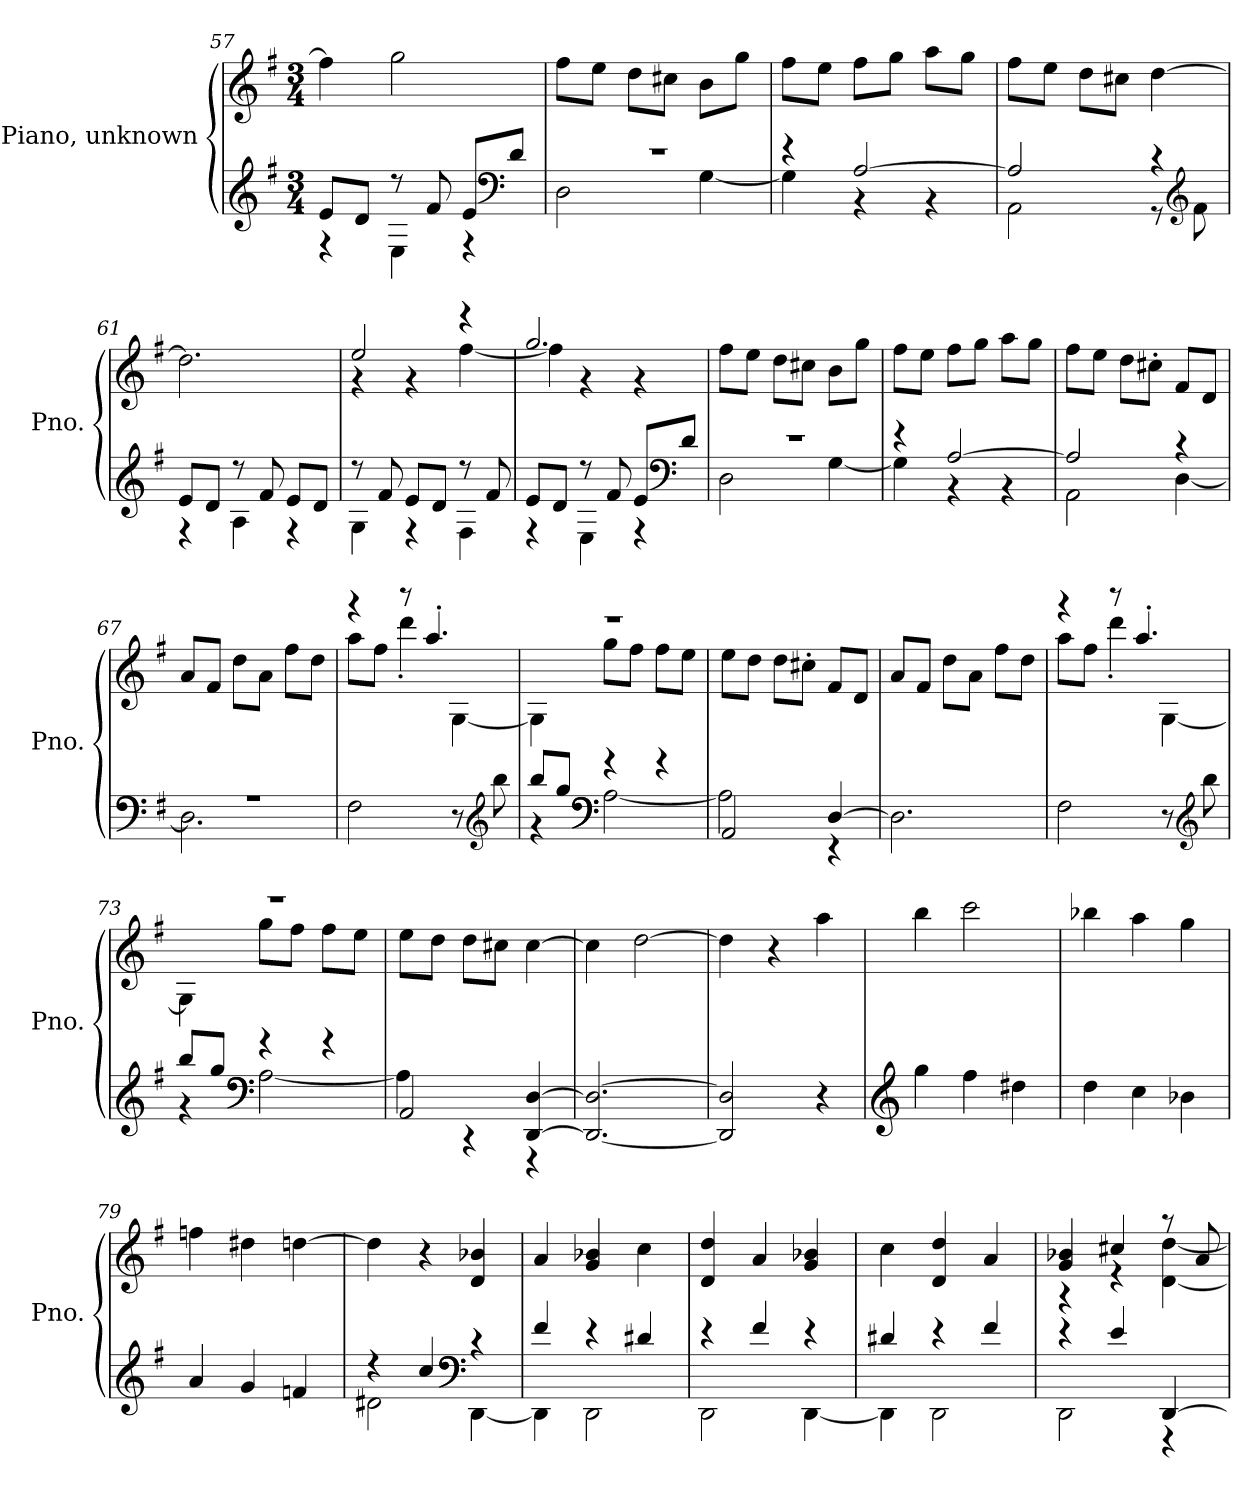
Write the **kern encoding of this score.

**kern	**kern
*part1	*part1
*staff2	*staff1
*I"Piano, unknown	*
*I'Pno.	*
*clefG2	*clefG2
*k[f#]	*k[f#]
*M3/4	*M3/4
=57	=57
*^	*
8e/L	4r	4ff#\]
8d/J	.	.
8r	4E\	2gg\
8f#/	.	.
8e/L	4r	.
*clefF4	*	*
8d/J	.	.
=58	=58	=58
2.r	2D\	8ff#\L
.	.	8ee\J
.	.	8dd\L
.	.	8cc#X\J
.	[4G\	8b\L
.	.	8gg\J
=59	=59	=59
4r	4G\]	8ff#\L
.	.	8ee\J
[2A/	4r	8ff#\L
.	.	8gg\J
.	4r	8aa\L
.	.	8gg\J
!!LO:LB:g=z
=60	=60	=60
2A/]	2AA\	8ff#\L
.	.	8ee\J
.	.	8dd\L
.	.	8cc#X\J
4r	8r	[4dd\
*clefG2	*	*
.	8f#\	.
=61	=61	=61
8e/L	4r	2.dd\]
8d/J	.	.
8r	4A\	.
8f#/	.	.
8e/L	4r	.
8d/J	.	.
=62	=62	=62
*	*	*^
8r	4G\	2ee/	4r
8f#/	.	.	.
8e/L	4r	.	4r
8d/J	.	.	.
8r	4F#\	4r	[4ff#\
8f#/	.	.	.
=63	=63	=63	=63
8e/L	4r	2.gg/	4ff#\]
8d/J	.	.	.
8r	4E\	.	4r
8f#/	.	.	.
8e/L	4r	.	4r
*clefF4	*	*	*
8d/J	.	.	.
*	*	*v	*v
=64	=64	=64
2.r	2D\	8ff#\L
.	.	8ee\J
.	.	8dd\L
.	.	8cc#X\J
.	[4G\	8b\L
.	.	8gg\J
!!LO:LB:g=z
=65	=65	=65
4r	4G\]	8ff#\L
.	.	8ee\J
[2A/	4r	8ff#\L
.	.	8gg\J
.	4r	8aa\L
.	.	8gg\J
=66	=66	=66
2A/]	2AA\	8ff#\L
.	.	8ee\J
.	.	8dd\L
.	.	8cc#X'\J
4r	[4D\	8f#/L
.	.	8d/J
=67	=67	=67
2.r	2.D\]	8a/L
.	.	8f#/J
.	.	8dd\L
.	.	8a\J
.	.	8ff#\L
.	.	8dd\J
*v	*v	*
=68	=68
*	*^
2F#\	4r	8aa\L
.	.	8ff#\J
.	8r	4ddd'\
.	4.aa'/	.
8r	.	[4G\
*clefG2	*	*
8bb\	.	.
=69	=69	=69
*^	*	*
8bb/L	4r	2.r	4G\]
8gg/J	.	.	.
*clefF4	*	*	*
4r	[2A\	.	8gg\L
.	.	.	8ff#\J
4r	.	.	8ff#\L
.	.	.	8ee\J
*	*	*v	*v
!!LO:PB:g=z
=70	=70	=70
2AA/	2A\]	8ee\L
.	.	8dd\J
.	.	8dd\L
.	.	8cc#X'\J
[4D/	4r	8f#/L
.	.	8d/J
*v	*v	*
=71	=71
2.D\]	8a/L
.	8f#/J
.	8dd\L
.	8a\J
.	8ff#\L
.	8dd\J
=72	=72
*	*^
2F#\	4r	8aa\L
.	.	8ff#\J
.	8r	4ddd'\
.	4.aa'/	.
8r	.	[4G\
*clefG2	*	*
8bb\	.	.
=73	=73	=73
*^	*	*
8bb/L	4r	2.r	4G\]
8gg/J	.	.	.
*clefF4	*	*	*
4r	[2A\	.	8gg\L
.	.	.	8ff#\J
4r	.	.	8ff#\L
.	.	.	8ee\J
*	*	*v	*v
=74	=74	=74
2AA/	4A\]	8ee\L
.	.	8dd\J
.	4r	8dd\L
.	.	8cc#X\J
[4DD/ [4D/	4r	[4cc#\
*v	*v	*
=75	=75
2.DD/_ 2.D/_	4cc#\]
.	[2dd\
!!LO:LB:g=z
=76	=76
2DD/] 2D/]	4dd\]
.	4r
4r	4aa\
=77	=77
*clefG2	*
4gg\	4bb\
4ff#\	2ccc\
4dd#X\	.
=78	=78
4dd\	4bb-X\
4cc\	4aa\
4b-X\	4gg\
=79	=79
4a/	4ffn\
4g/	4dd#X\
4fn/	[4ddn\
=80	=80
*^	*
4r	2d#X\	4dd\]
4cc/	.	4r
*clefF4	*	*
4r	[4DD\	4d/ 4b-X/
=81	=81	=81
4f#/	4DD\]	4a/
4r	2DD\	4g/ 4b-X/
4d#X/	.	4cc\
=82	=82	=82
4r	2DD\	4d/ 4dd/
4f#/	.	4a/
4r	[4DD\	4g/ 4b-X/
=83	=83	=83
4d#X/	4DD\]	4cc\
4r	2DD\	4d/ 4dd/
4f#/	.	4a/
!!LO:LB:g=z
=84	=84	=84
*	*	*^
4r	2DD\	4g/ 4b-X/	4r
4e/	.	4cc#X/	4r
[4DD/	4r	8r	[4d\ [4dd\
.	.	8a/	.
*v	*v	*	*
*	*v	*v
=	=
*-	*-
